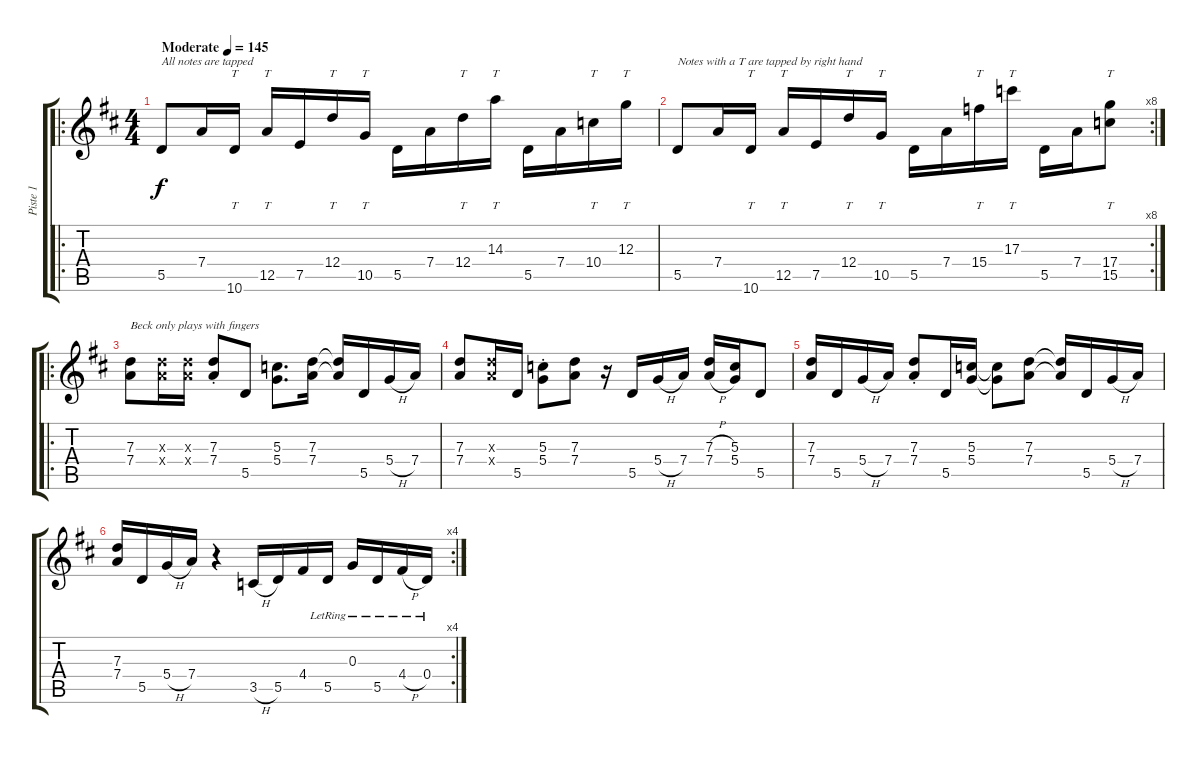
\track ("Piste 1" "Piste 1") {instrument overdrivenguitar}
\staff {score tabs}
\tuning (E4 B3 G3 D3 A2 E2) {hide}
\ro
\ts (4 4)
\tempo (145 "Moderate")
\clef g2
\ks d
5.5.8{txt "All notes are tapped" dy f instrument overdrivenguitar} 7.4.16 10.6.16{tt} 12.5.16{tt} 7.5.16 12.4.16{tt} 10.5.16{tt} 5.5.16 7.4.16 12.4.16{tt} 14.3.16{tt} 5.5.16 7.4.16 10.4.16{tt} 12.3.16{tt} |
\rc 8
5.5.8{txt "Notes with a T are tapped by right hand"} 7.4.16 10.6.16{tt} 12.5.16{tt} 7.5.16 12.4.16{tt} 10.5.16{tt} 5.5.16 7.4.16 15.4.16{tt} 17.3.16{tt} 5.5.16 7.4.16 (17.4 15.5).8{tt} |
\ro
(7.3 7.4).8{txt "Beck only plays with fingers"} (7.3{x} 7.4{x}).16 (7.3{x} 7.4{x}).16 (7.3 7.4{st}).8 5.5.8 (5.3 5.4).8{d} (7.3 7.4).16 (7.3{t} 7.4{t}).16 5.5.16 5.4{h}.16 7.4.16 |
(7.3 7.4).8 (7.3{x} 7.4{x}).16 5.5.16 (5.3 5.4{st}).8 (7.3 7.4).8 r.16 5.5.16 5.4{h}.16 7.4.16 (7.3{h} 7.4{h}).16 (5.3 5.4).16 5.5.8 |
(7.3 7.4).16 5.5.16 5.4{h}.16 7.4.16 (7.3 7.4{st}).8 5.5.16 (5.3 5.4).16 (5.3{t} 5.4{t}).8 (7.3 7.4).8 (7.3{t} 7.4{t}).16 5.5.16 5.4{h}.16 7.4.16 |
\rc 4
(7.3 7.4).16 5.5.16 5.4{h}.16 7.4.16 r.4 3.5{h}.16 5.5.16 4.4.16 5.5{lr}.16 0.3{lr}.16 5.5{lr}.16 4.4{h lr}.16 0.4{lr}.16
